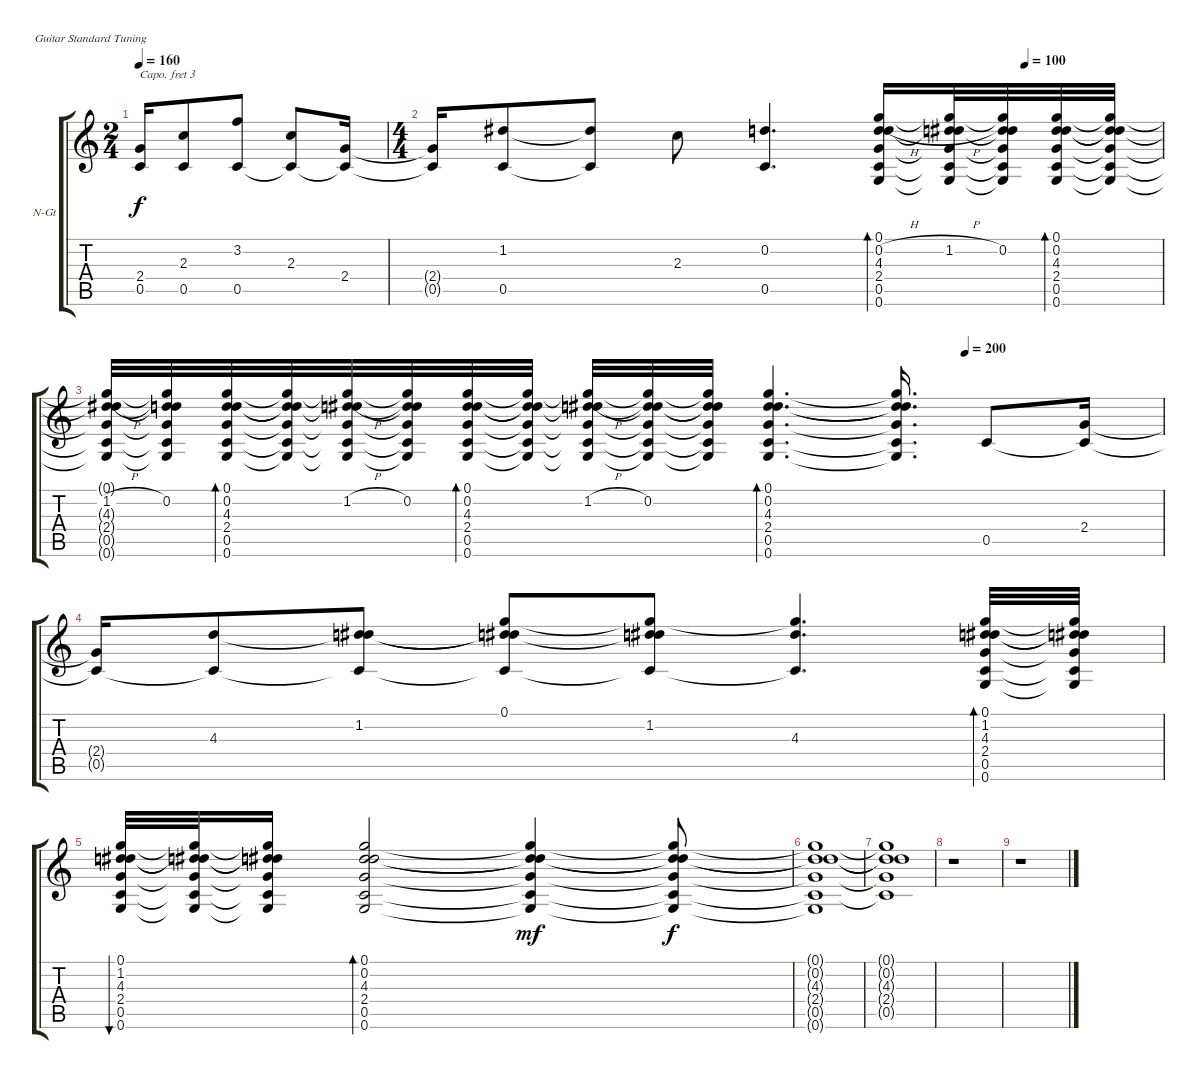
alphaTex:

\bracketExtendMode groupsimilarinstruments
\firstSystemTrackNameOrientation horizontal
\otherSystemsTrackNameOrientation horizontal
\track ("Oscar Lopez" "N-Gt") {instrument acousticguitarnylon}
\staff {score tabs}
\capo 3
\tuning (E4 B3 G3 D3 A2 E2)
\ts (2 4)
\tempo 160
\clef g2
\ks c
(2.4{t} 0.5{t}).16{dy f} (2.3 0.5).8 (3.2 0.5).8 (2.3 0.5{t}).8 (2.4 0.5{t}).16 |
\ts (4 4)
\tempo (100 0.8125)
(2.4{t} 0.5{t}).16 (1.2 0.5).8 (1.2{t} 0.5{t}).8 2.3.8 (0.2 0.5).4{d} (0.1 0.2{h} 4.3 2.4 0.5 0.6).16{bd 240} (1.2{h} 0.1{t} 4.3{t} 2.4{t} 0.5{t} 0.6{t}).32 (0.1{t} 0.2 4.3{t} 2.4{t} 0.5{t} 0.6{t}).32 (0.1 0.2 4.3 2.4 0.5 0.6).32{bd 240} (0.1{t} 0.2{t} 4.3{t} 2.4{t} 0.5{t} 0.6{t}).32 |
\tempo (200 0.8125)
(1.2{h} 0.1{t} 4.3{t} 2.4{t} 0.5{t} 0.6{t}).32 (0.1{t} 0.2 4.3{t} 2.4{t} 0.5{t} 0.6{t}).32 (0.1 0.2 4.3 2.4 0.5 0.6).32{bd 240} (0.1{t} 0.2{t} 4.3{t} 2.4{t} 0.5{t} 0.6{t}).32 (1.2{h} 0.1{t} 4.3{t} 2.4{t} 0.5{t} 0.6{t}).32 (0.1{t} 0.2 4.3{t} 2.4{t} 0.5{t} 0.6{t}).32 (0.1 0.2 4.3 2.4 0.5 0.6).32{bd 240} (0.1{t} 0.2{t} 4.3{t} 2.4{t} 0.5{t} 0.6{t}).32 (1.2{h} 0.1{t} 4.3{t} 2.4{t} 0.5{t} 0.6{t}).32 (0.1{t} 0.2 4.3{t} 2.4{t} 0.5{t} 0.6{t}).32 (0.1{t} 0.2{t} 4.3{t} 2.4{t} 0.5{t} 0.6{t}).32 (0.1 0.2 4.3 2.4 0.5 0.6).4{d bd 120} (0.1{t} 0.2{t} 4.3{t} 2.4{t} 0.5{t} 0.6{t}).16{d} 0.5.8 (2.4 0.5{t}).16 |
(2.4{t} 0.5{t}).16 (4.3 0.5{t}).8 (1.2 4.3{t} 0.5{t}).8 (0.1 1.2{t} 4.3{t} 0.5{t}).8 (1.2 4.3{t} 0.1{t} 0.5{t}).8 (0.1{t} 4.3 0.5{t}).4{d} (0.1 1.2 4.3 2.4 0.5 0.6).32{bd 120} (0.1{t} 1.2{t} 4.3{t} 2.4{t} 0.5{t} 0.6{t}).32 |
(0.1 1.2 4.3 2.4 0.5 0.6).32{bu 120} (0.1{t} 1.2{t} 4.3{t} 2.4{t} 0.5{t} 0.6{t}).32 (0.1{t} 1.2{t} 4.3{t} 2.4{t} 0.5{t} 0.6{t}).16 (0.1 0.2 4.3 2.4 0.5 0.6).2{bd 120} (0.1{t} 0.2{t} 4.3{t} 2.4{t} 0.5{t} 0.6{t}).4{dy mf} (0.1{t} 0.2{t} 4.3{t} 2.4{t} 0.5{t} 0.6{t}).8{dy f} |
(0.2{t} 4.3{t} 2.4{t} 0.5{t} 0.6{t} 0.1{t}).1 |
(0.1{t} 0.2{t} 4.3{t} 2.4{t} 0.5{t}).1 |
r.1 |
r.1
